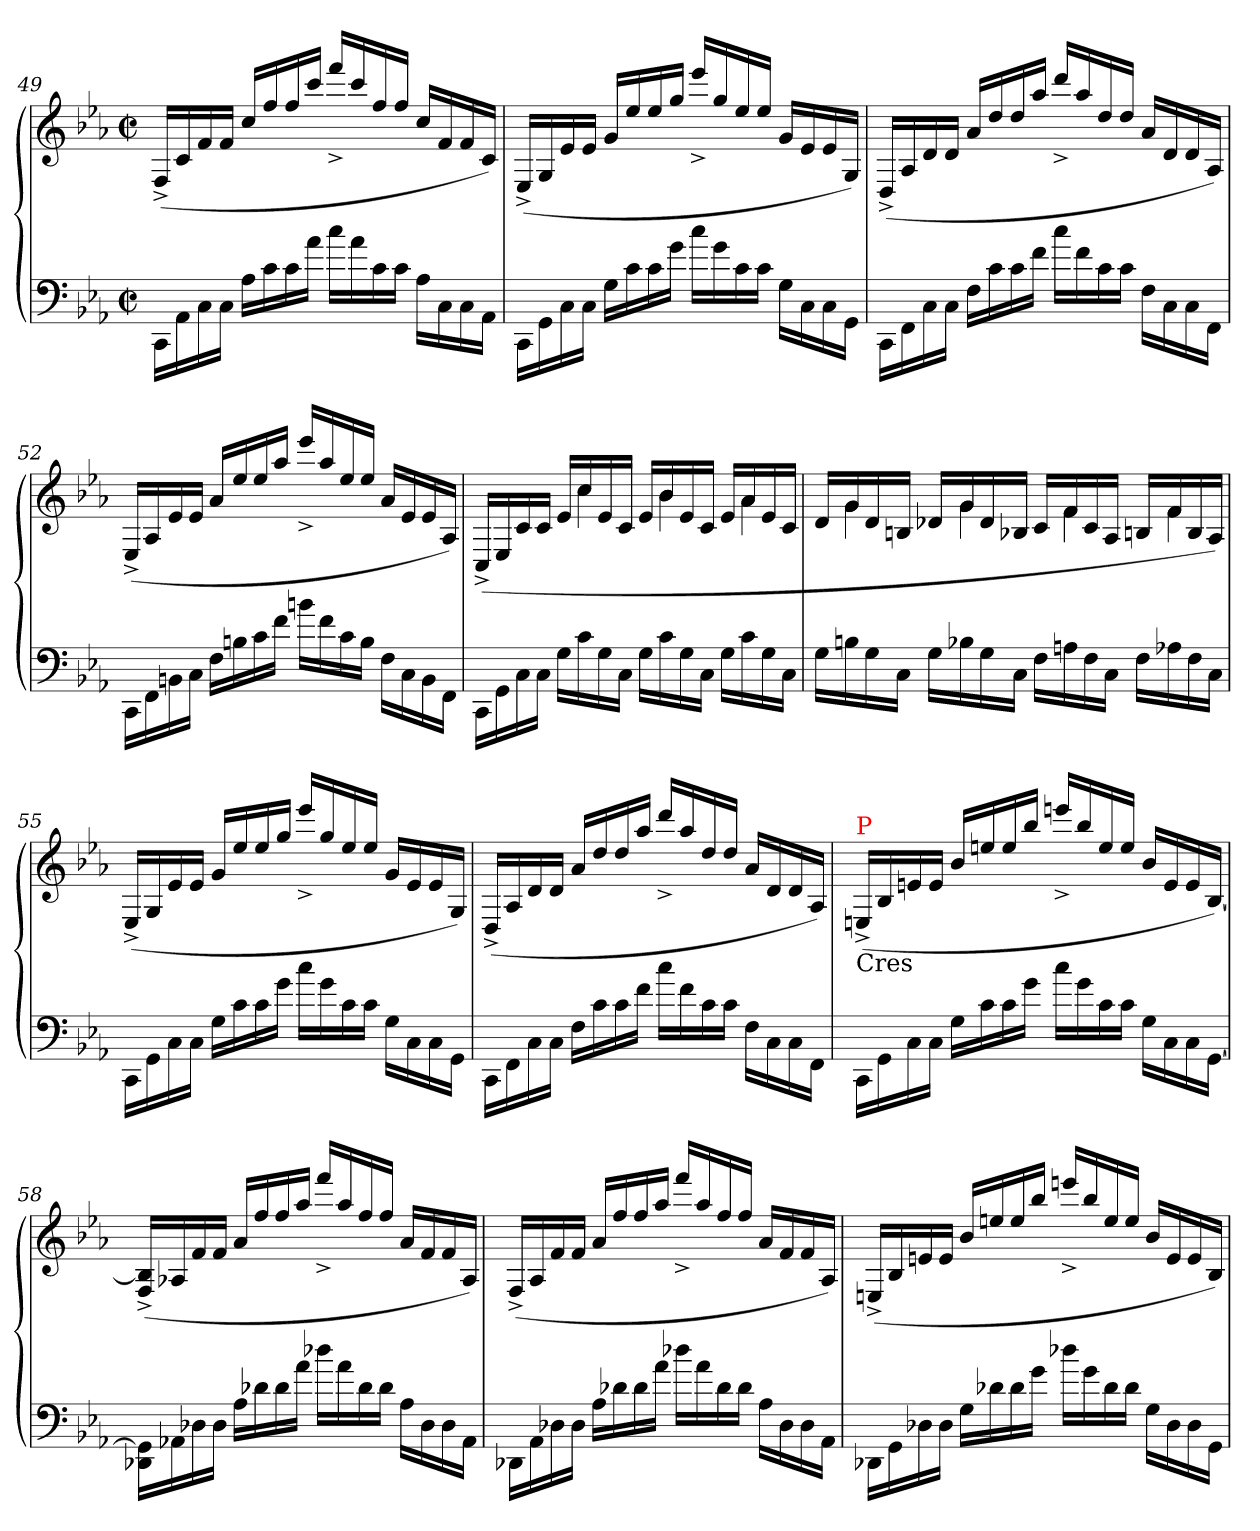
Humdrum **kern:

**kern	**kern
*part1	*part1
*staff2	*staff1
*clefF4	*clefG2
*k[b-e-a-]	*k[b-e-a-]
*c:	*c:
*M2/2	*M2/2
*met(c|)	*met(c|)
=49	=49
16CC\LL	(>16F^</LL
16AA-\	16c/
16C	16f
16CJJ	16fJJ
16A-\LL	16cc/LL
16c	16ff
16c	16ff
16a-\JJ	16ccc/JJ
16cc\LL	16fff^</LL
16a-\	16ccc/
16c\	16ff/
16c\JJ	16ff/JJ
16A-\LL	16cc/LL
16C	16f
16C	16f
16AA-JJ	16cJJ)
=50	=50
16CC\LL	(>16E-^</LL
16GG\	16G/
16C	16e-
16CJJ	16e-JJ
16G\LL	16g/LL
16c	16ee-
16c	16ee-
16g\JJ	16gg/JJ
16cc\LL	16eee-^</LL
16g\	16gg/
16c\	16ee-/
16c\JJ	16ee-/JJ
16G\LL	16g/LL
16C	16e-
16C	16e-
16GG\JJ	16G/JJ)
=51	=51
16CC\LL	(>16D^</LL
16FF\	16A-/
16C	16d
16CJJ	16dJJ
16F\LL	16a-/LL
16c	16dd
16c	16dd
16f\JJ	16aa-/JJ
16cc\LL	16ddd^</LL
16f\	16aa-/
16c\	16dd/
16c\JJ	16dd/JJ
16F\LL	16a-/LL
16C	16d
16C	16d
16FF\JJ	16A-/JJ)
=52	=52
16CCLL	(>16E-^</LL
16FF\	16A-/
16BBn	16e-
16CJJ	16e-JJ
16FLL	16a-/LL
16Bn	16ee-
16c	16ee-
16f\JJ	16aa-/JJ
16bn\LL	16eee-^</LL
16f\	16aa-/
16c	16ee-
16BJJ	16ee-JJ
16FLL	16a-/LL
16C	16e-
16BB	16e-
16FF\JJ	16A-/JJ)
=53	=53
*	*^
16CC\LL	(>16C^</LL	4ryy
16GG\	16E-/	.
16C\	16c/	.
16C\JJ	16c/JJ	.
16G\LL	16e-/LL	16ryy
16c	16cc	4cc\
16G	16e-	.
16CJJ	16cJJ	.
16G\LL	16e-/LL	.
16c	16b-	4b-\
16G	16e-	.
16CJJ	16cJJ	.
16G\LL	16e-/LL	.
!	!	!LO:N:vis=4
16c	16a-	8.a-\
16G	16e-	.
16CJJ	16cJJ	.
=54	=54	=54
16G\LL	16d/LL	16ryy
16Bn	16g	4g\
16G	16d	.
16CJJ	16BnJJ	.
16G\LL	16d-X/LL	.
16B-X	16g	4g\
16G	16d-	.
16CJJ	16B-XJJ	.
16F\LL	16c/LL	.
16An	16f	4f\
16F	16c	.
16C\JJ	16A-/JJ	.
16F\LL	16Bn/LL	.
!	!	!LO:N:vis=4
16A-X	16f	8.f\
16F	16B	.
16C\JJ	16A-/JJ)	.
*	*v	*v
=55	=55
16CC\LL	(>16E-^</LL
16GG\	16G/
16C	16e-
16CJJ	16e-JJ
16G\LL	16g/LL
16c	16ee-
16c	16ee-
16g\JJ	16gg/JJ
16cc\LL	16eee-^</LL
16g\	16gg/
16c\	16ee-/
16c\JJ	16ee-/JJ
16G\LL	16g/LL
16C	16e-
16C	16e-
16GG\JJ	16G/JJ)
=56	=56
16CC\LL	(>16D^</LL
16FF\	16A-/
16C	16d
16CJJ	16dJJ
16F\LL	16a-/LL
16c	16dd
16c	16dd
16f\JJ	16aa-/JJ
16cc\LL	16ddd^</LL
16f\	16aa-/
16c\	16dd/
16c\JJ	16dd/JJ
16F\LL	16a-/LL
16C	16d
16C	16d
16FF\JJ	16A-/JJ)
=57	=57
!	!LO:TX:a:color=red:t=P
!	!LO:TX:c:t=Cres
16CC\LL	(>16En^</LL
16GG\	16B-/
16C	16en
16CJJ	16eJJ
16G\LL	16b-/LL
16c	16een
16c	16ee
16g\JJ	16bb-/JJ
16cc\LL	16eeen^</LL
16g\	16bb-/
16c\	16ee/
16c\JJ	16ee/JJ
16G\LL	16b-/LL
16C	16e
16C	16e
[16GGJJ	[16B-JJ)
=58	=58
16GG]\ 16DD-X\LL	(>16B-]^</ 16F^</LL
16AA-X	16A-X
16D-X	16f
16D-JJ	16fJJ
16A-\LL	16a-/LL
16d-X	16ff
16d-	16ff
16a-\JJ	16aa-/JJ
16dd-X\LL	16fff^</LL
16a-\	16aa-/
16d-\	16ff/
16d-\JJ	16ff/JJ
16A-\LL	16a-/LL
16D-	16f
16D-	16f
16AA-\JJ	16A-/JJ)
=59	=59
16DD-X\LL	(>16F^</LL
16AA-\	16A-/
16D-X	16f
16D-JJ	16fJJ
16A-\LL	16a-/LL
16d-X	16ff
16d-	16ff
16a-\JJ	16aa-/JJ
16dd-X\LL	16fff^</LL
16a-\	16aa-/
16d-\	16ff/
16d-\JJ	16ff/JJ
16A-\LL	16a-/LL
16D-	16f
16D-	16f
16AA-\JJ	16A-/JJ)
=60	=60
16DD-X\LL	(>16En^</LL
16GG\	16B-/
16D-X	16en
16D-JJ	16eJJ
16G\LL	16b-/LL
16d-X	16een
16d-	16ee
16g\JJ	16bb-/JJ
16dd-X\LL	16eeen^</LL
16g\	16bb-/
16d-\	16ee/
16d-\JJ	16ee/JJ
16G\LL	16b-/LL
16D-	16e
16D-	16e
16GGJJ	16B-JJ)
=	=
*-	*-
